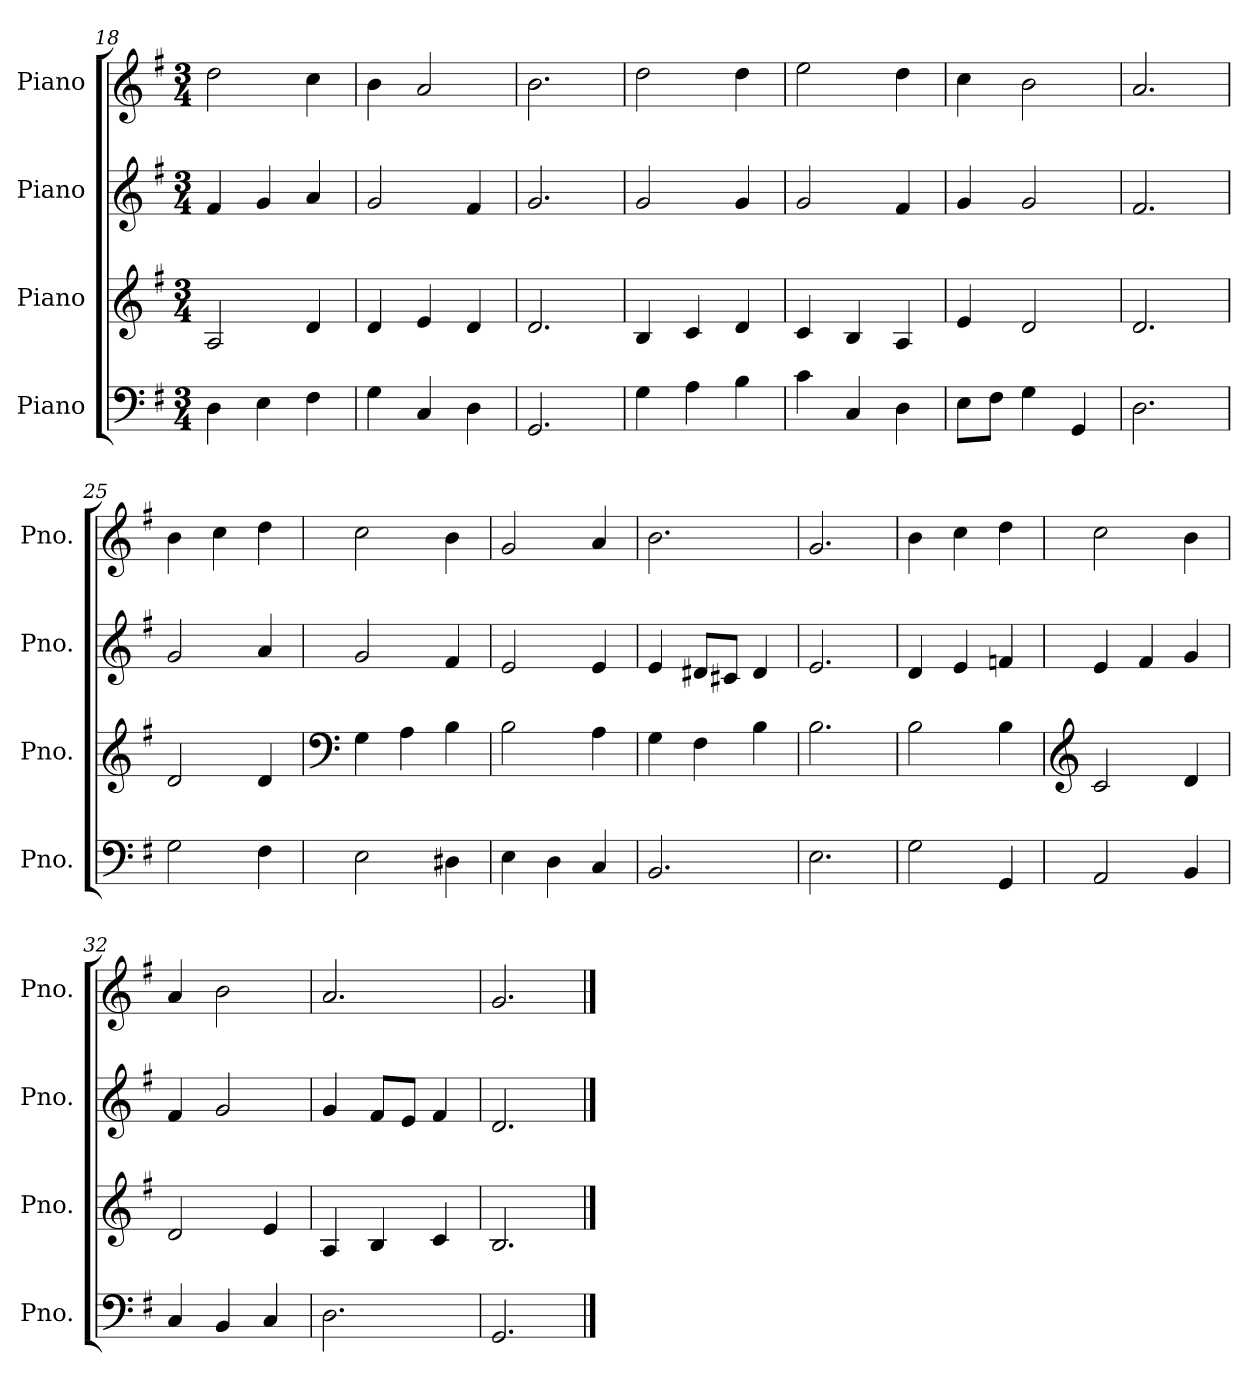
**kern	**kern	**kern	**kern
*part4	*part3	*part2	*part1
*staff4	*staff3	*staff2	*staff1
*I"Piano	*I"Piano	*I"Piano	*I"Piano
*I'Pno.	*I'Pno.	*I'Pno.	*I'Pno.
*clefF4	*clefG2	*clefG2	*clefG2
*k[f#]	*k[f#]	*k[f#]	*k[f#]
*M3/4	*M3/4	*M3/4	*M3/4
=18	=18	=18	=18
4D\	2A/	4f#/	2dd\
4E\	.	4g/	.
4F#\	4d/	4a/	4cc\
=19	=19	=19	=19
4G\	4d/	2g/	4b\
4C/	4e/	.	2a/
4D\	4d/	4f#/	.
=20	=20	=20	=20
2.GG/	2.d/	2.g/	2.b\
=21	=21	=21	=21
4G\	4B/	2g/	2dd\
4A\	4c/	.	.
4B\	4d/	4g/	4dd\
=22	=22	=22	=22
4c\	4c/	2g/	2ee\
4C/	4B/	.	.
4D\	4A/	4f#/	4dd\
=23	=23	=23	=23
8E\L	4e/	4g/	4cc\
8F#\J	.	.	.
4G\	2d/	2g/	2b\
4GG/	.	.	.
=24	=24	=24	=24
2.D\	2.d/	2.f#/	2.a/
!!LO:LB:g=z
=25	=25	=25	=25
2G\	2d/	2g/	4b\
.	.	.	4cc\
4F#\	4d/	4a/	4dd\
=26	=26	=26	=26
*	*clefF4	*	*
2E\	4G\	2g/	2cc\
.	4A\	.	.
4D#X\	4B\	4f#/	4b\
=27	=27	=27	=27
4E\	2B\	2e/	2g/
4D\	.	.	.
4C/	4A\	4e/	4a/
=28	=28	=28	=28
2.BB/	4G\	4e/	2.b\
.	4F#\	8d#X/L	.
.	.	8c#X/J	.
.	4B\	4d#/	.
=29	=29	=29	=29
2.E\	2.B\	2.e/	2.g/
=30	=30	=30	=30
2G\	2B\	4d/	4b\
.	.	4e/	4cc\
4GG/	4B\	4fn/	4dd\
=31	=31	=31	=31
*	*clefG2	*	*
2AA/	2c/	4e/	2cc\
.	.	4f#/	.
4BB/	4d/	4g/	4b\
=32	=32	=32	=32
4C/	2d/	4f#/	4a/
4BB/	.	2g/	2b\
4C/	4e/	.	.
=33	=33	=33	=33
2.D\	4A/	4g/	2.a/
.	4B/	8f#/L	.
.	.	8e/J	.
.	4c/	4f#/	.
=34	=34	=34	=34
2.GG/	2.B/	2.d/	2.g/
==	==	==	==
*-	*-	*-	*-
